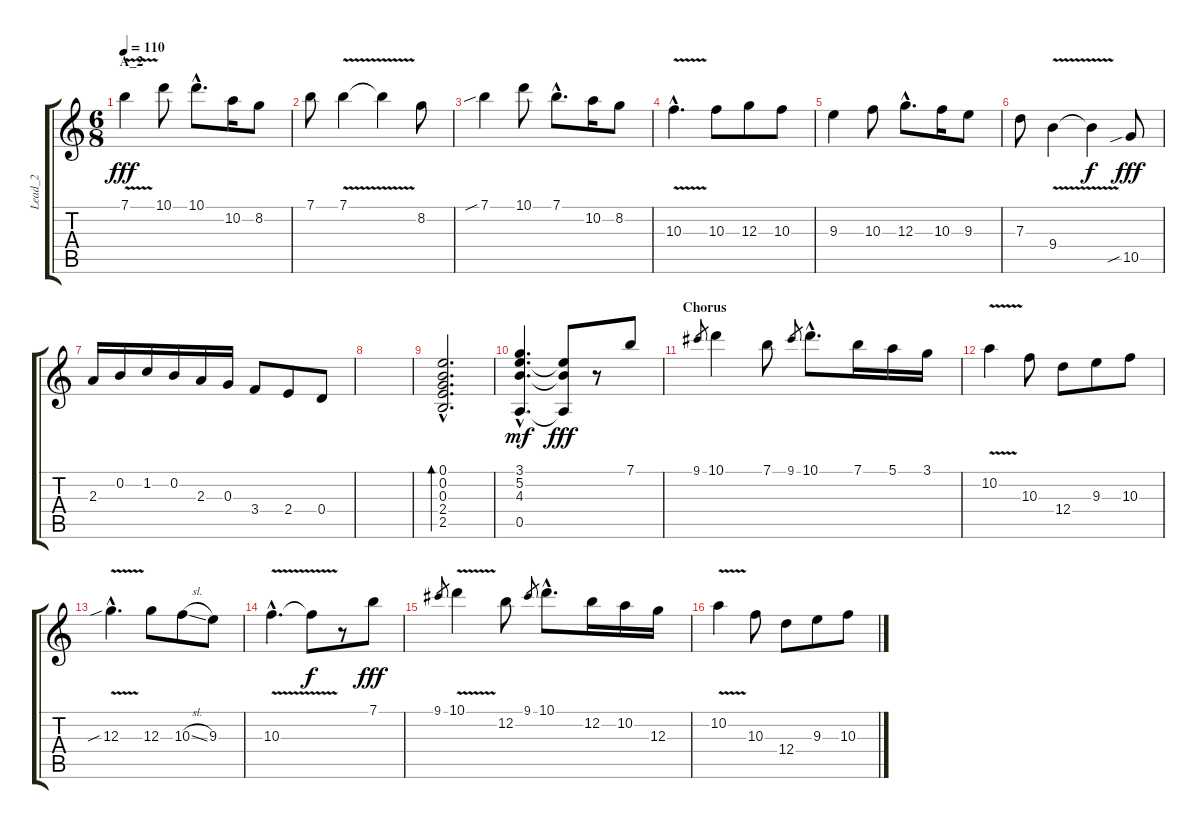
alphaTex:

\track ("Lead_2" "Lead_2") {instrument acousticguitarnylon}
\staff {score tabs}
\tuning (E4 B3 G3 D3 A2 E2) {hide}
\ts (6 8)
\section ("" "A_2")
\tempo 110
\clef g2
\ks c
7.1{v}.4{dy fff} 10.1.8 10.1{hac}.8{d} 10.2.16 8.2.8 |
7.1.8 7.1{v}.4 7.1{t}.4 8.2.8 |
7.1{sib}.4 10.1.8 7.1{hac}.8{d} 10.2.16 8.2.8 |
10.3{v hac}.4{d} 10.3.8 12.3.8 10.3.8 |
9.3.4 10.3.8 12.3{hac}.8{d} 10.3.16 9.3.8 |
7.3.8 9.4{v}.4 9.4{t}.4{dy f} 10.5{sib}.8{dy fff} |
2.3.16 0.2.16 1.2.16 0.2.16 2.3.16 0.3.16 3.4.8 2.4.8 0.4.8 |
|
(0.1{hac} 0.2{hac} 0.3{hac} 2.4{hac} 2.5{hac}).2{d bd 480 volume 14 balance 13 instrument acousticguitarsteel} |
(3.1{hac} 5.2{hac} 4.3{hac} 0.5{hac}).4{d dy mf} (5.2{t} 4.3{t} 0.5{t}).8{dy fff} r.8 7.1.8 |
\section ("" "Chorus")
9.1.8{gr} 10.1.4 7.1.8 9.1.8{gr} 10.1{hac}.8{d} 7.1.16 5.1.16 3.1.16 |
10.2{v}.4 10.3.8 12.4.8 9.3.8 10.3.8 |
12.3{v sib hac}.4{d} 12.3.8 10.3{sl}.8 9.3.8 |
10.3{v hac}.4{d} 10.3{t}.8{dy f} r.8 7.1.8{dy fff} |
9.1.8{gr} 10.1{v}.4 12.2.8 9.1.8{gr} 10.1{hac}.8{d} 12.2.16 10.2.16 12.3.16 |
10.2{v}.4 10.3.8 12.4.8 9.3.8 10.3.8
